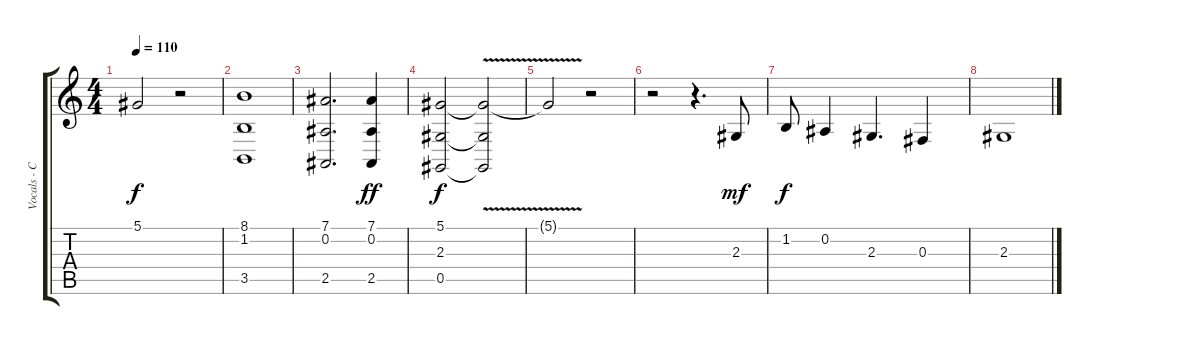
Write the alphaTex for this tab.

\track ("Vocals - Choirs 1 (by PureMetalRim)" "Vocals - C") {instrument clarinet}
\staff {score tabs}
\tuning (Eb4 Bb3 Gb3 Db3 Ab2 Eb2) {hide}
\ts (4 4)
\tempo 110
\clef g2
\ks c
5.1{t}.2{dy f} r.2 |
(8.1 1.2 3.5).1 |
(7.1 0.2 2.5).2{d} (7.1 0.2 2.5).4{dy ff} |
(5.1 2.3 0.5).2{dy f} (5.1{v t} 2.3{v t} 0.5{v t}).2 |
5.1{t}.2 r.2 |
r.2 r.4{d} 2.3.8{dy mf} |
1.2.8{dy f} 0.2.4 2.3.4{d} 0.3.4 |
2.3.1
